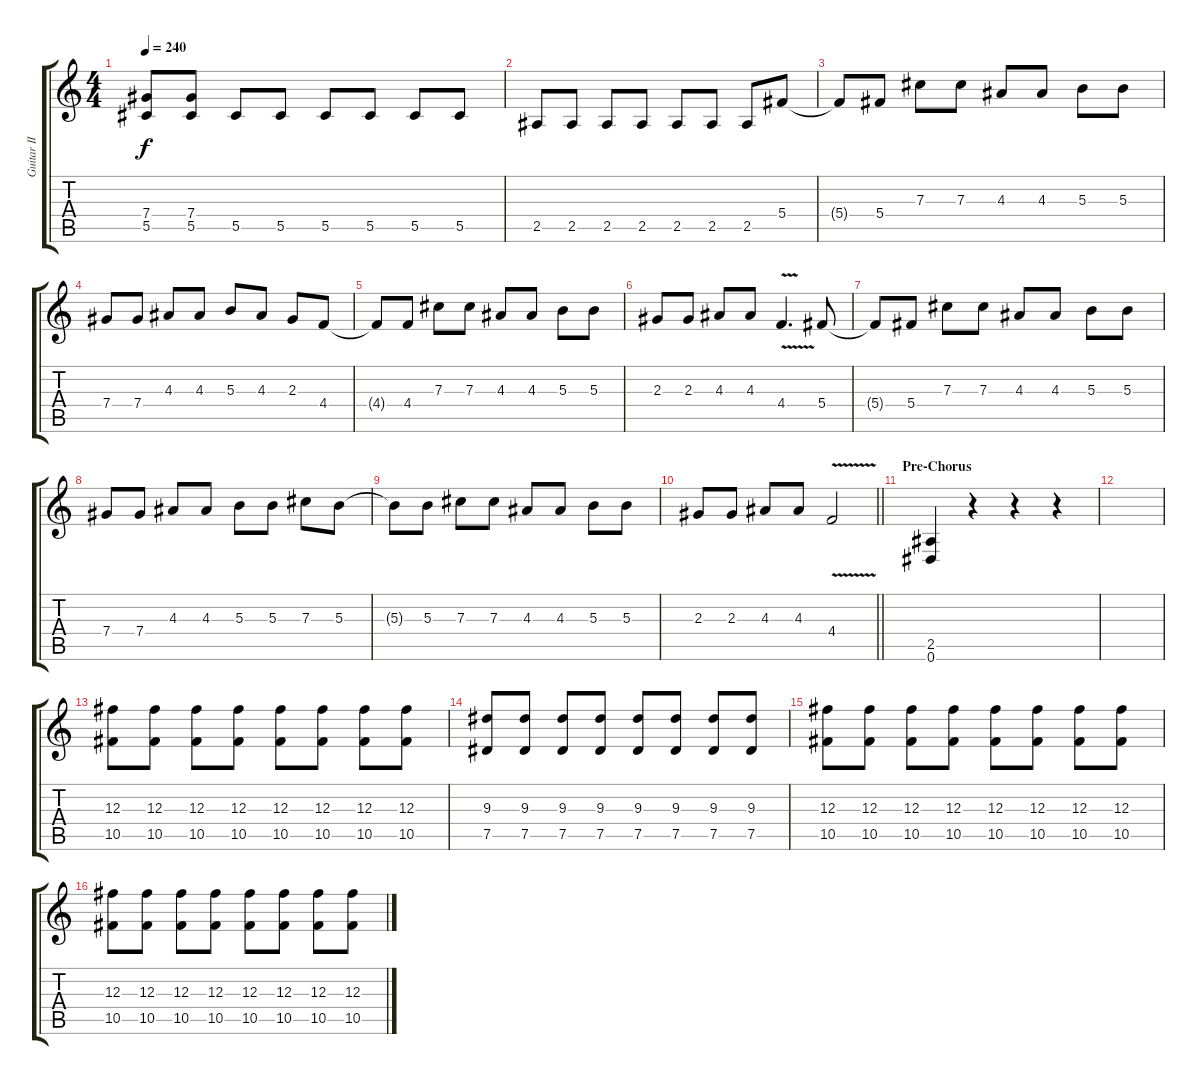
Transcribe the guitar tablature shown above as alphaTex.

\track ("Guitar II" "Guitar II") {instrument overdrivenguitar}
\staff {score tabs}
\tuning (Eb4 Bb3 Gb3 Db3 Ab2 Eb2) {hide}
\ts (4 4)
\tempo 240
\clef g2
\ks c
(7.4{t} 5.5{t}).8{dy f} (7.4 5.5).8 5.5.8 5.5.8 5.5.8 5.5.8 5.5.8 5.5.8 |
2.5.8 2.5.8 2.5.8 2.5.8 2.5.8 2.5.8 2.5.8 5.4.8 |
5.4{t}.8 5.4.8 7.3.8 7.3.8 4.3.8 4.3.8 5.3.8 5.3.8 |
7.4.8 7.4.8 4.3.8 4.3.8 5.3.8 4.3.8 2.3.8 4.4.8 |
4.4{t}.8 4.4.8 7.3.8 7.3.8 4.3.8 4.3.8 5.3.8 5.3.8 |
2.3.8 2.3.8 4.3.8 4.3.8 4.4{v}.4{d} 5.4.8 |
5.4{t}.8 5.4.8 7.3.8 7.3.8 4.3.8 4.3.8 5.3.8 5.3.8 |
7.4.8 7.4.8 4.3.8 4.3.8 5.3.8 5.3.8 7.3.8 5.3.8 |
5.3{t}.8 5.3.8 7.3.8 7.3.8 4.3.8 4.3.8 5.3.8 5.3.8 |
\barLineRight lightlight
2.3.8 2.3.8 4.3.8 4.3.8 4.4{v}.2 |
\section ("" "Pre-Chorus")
(2.5 0.6).4 r.4 r.4 r.4 |
|
(12.3 10.5).8 (12.3 10.5).8 (12.3 10.5).8 (12.3 10.5).8 (12.3 10.5).8 (12.3 10.5).8 (12.3 10.5).8 (12.3 10.5).8 |
(9.3 7.5).8 (9.3 7.5).8 (9.3 7.5).8 (9.3 7.5).8 (9.3 7.5).8 (9.3 7.5).8 (9.3 7.5).8 (9.3 7.5).8 |
(12.3 10.5).8 (12.3 10.5).8 (12.3 10.5).8 (12.3 10.5).8 (12.3 10.5).8 (12.3 10.5).8 (12.3 10.5).8 (12.3 10.5).8 |
(12.3 10.5).8 (12.3 10.5).8 (12.3 10.5).8 (12.3 10.5).8 (12.3 10.5).8 (12.3 10.5).8 (12.3 10.5).8 (12.3 10.5).8
